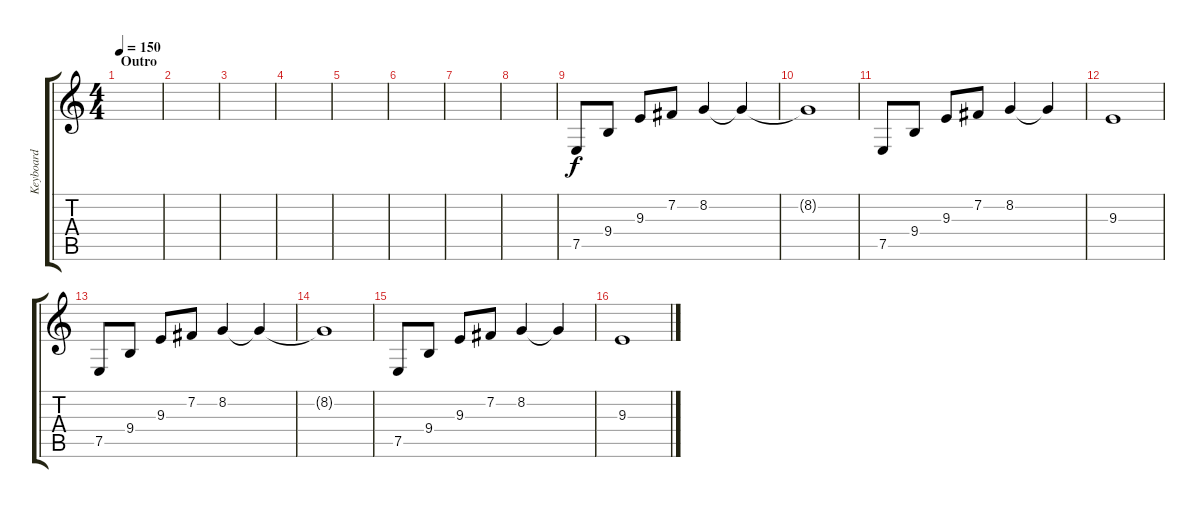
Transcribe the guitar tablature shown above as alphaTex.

\track ("Keyboard" "Keyboard") {instrument acousticgrandpiano}
\staff {score tabs}
\tuning (E4 B3 G3 D3 A2 E2) {hide}
\ts (4 4)
\section ("" "Outro")
\tempo 150
\clef g2
\ks c
|
|
|
|
|
|
|
|
7.5.8 9.4.8 9.3.8 7.2.8 8.2.4 8.2{t}.4 |
8.2{t}.1 |
7.5.8 9.4.8 9.3.8 7.2.8 8.2.4 8.2{t}.4 |
9.3.1 |
7.5.8 9.4.8 9.3.8 7.2.8 8.2.4 8.2{t}.4 |
8.2{t}.1 |
7.5.8 9.4.8 9.3.8 7.2.8 8.2.4 8.2{t}.4 |
9.3.1
